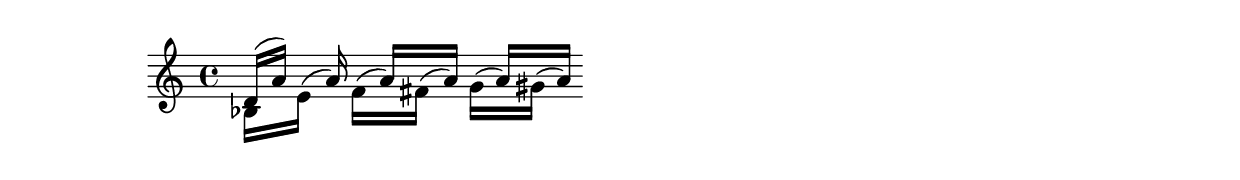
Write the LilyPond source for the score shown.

%% DO NOT EDIT this file manually; it is automatically
%% generated from LSR http://lsr.dsi.unimi.it
%% Make any changes in LSR itself, or in Documentation/snippets/new/ ,
%% and then run scripts/auxiliar/makelsr.py
%%
%% This file is in the public domain.
\version "2.12.2"

\header {
  lsrtags = "expressive-marks, keyboards, unfretted-strings"

%% Translation of GIT committish: fa19277d20f8ab0397c560eb0e7b814bd804ecec
  texidoces = "
En determinadas situaciones es necesario crear ligaduras de
expresión entre notas que están en voces distintas.

La solución es añadir notas invisibles a una de las voces
utilizando @code{\\hideNotes}.

Este ejemplo es el compás 235 de la Chacona de la segunda Partita
para violín solo, BWV 1004, de Bach.

"
  doctitlees = "Hacer ligaduras entre voces distintas"

  texidoc = "
In some situations, it may be necessary to create slurs between notes
from different voices.

The solution is to add invisible notes to one of the voices, using
@code{\\hideNotes}.

This example is measure 235 of the Ciaconna from Bach's 2nd Partita for
solo violin, BWV 1004.

"
  doctitle = "Creating slurs across voices"
} % begin verbatim

\relative c' {
  <<
    {
      d16( a') s a s a[ s a] s a[ s a]
    }
    \\
    {
      \slurUp
      bes,16[ s e](
      \hideNotes a)
      \unHideNotes f[(
      \hideNotes a)
      \unHideNotes fis](
      \hideNotes a)
      \unHideNotes g[(
      \hideNotes a)
      \unHideNotes gis](
      \hideNotes a)
    }
  >>
}

